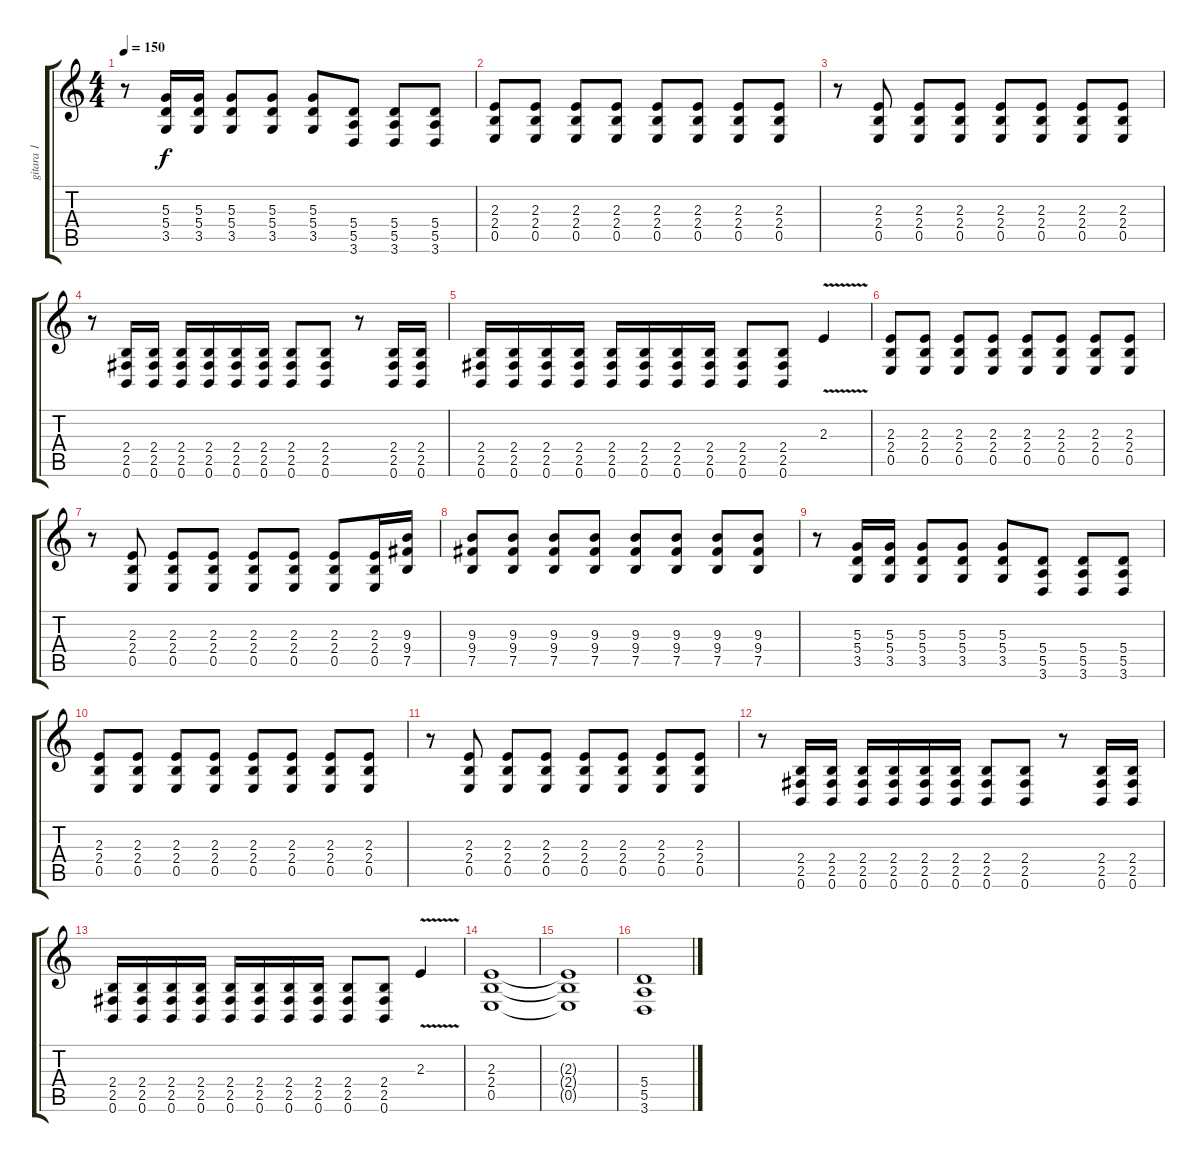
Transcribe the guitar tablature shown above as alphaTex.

\track ("gitara 1" "gitara 1") {instrument distortionguitar}
\staff {score tabs}
\tuning (B3 Gb3 D3 A2 E2 B1) {hide}
\ts (4 4)
\tempo 150
\clef g2
\ks c
r.8{dy f} (5.3 5.4 3.5).16 (5.3 5.4 3.5).16 (5.3 5.4 3.5).8 (5.3 5.4 3.5).8 (5.3 5.4 3.5).8 (5.4 5.5 3.6).8 (5.4 5.5 3.6).8 (5.4 5.5 3.6).8 |
(2.3 2.4 0.5).8 (2.3 2.4 0.5).8 (2.3 2.4 0.5).8 (2.3 2.4 0.5).8 (2.3 2.4 0.5).8 (2.3 2.4 0.5).8 (2.3 2.4 0.5).8 (2.3 2.4 0.5).8 |
r.8 (2.3 2.4 0.5).8 (2.3 2.4 0.5).8 (2.3 2.4 0.5).8 (2.3 2.4 0.5).8 (2.3 2.4 0.5).8 (2.3 2.4 0.5).8 (2.3 2.4 0.5).8 |
r.8 (2.4 2.5 0.6).16 (2.4 2.5 0.6).16 (2.4 2.5 0.6).16 (2.4 2.5 0.6).16 (2.4 2.5 0.6).16 (2.4 2.5 0.6).16 (2.4 2.5 0.6).8 (2.4 2.5 0.6).8 r.8 (2.4 2.5 0.6).16 (2.4 2.5 0.6).16 |
(2.4 2.5 0.6).16 (2.4 2.5 0.6).16 (2.4 2.5 0.6).16 (2.4 2.5 0.6).16 (2.4 2.5 0.6).16 (2.4 2.5 0.6).16 (2.4 2.5 0.6).16 (2.4 2.5 0.6).16 (2.4 2.5 0.6).8 (2.4 2.5 0.6).8 2.3{v}.4 |
(2.3 2.4 0.5).8 (2.3 2.4 0.5).8 (2.3 2.4 0.5).8 (2.3 2.4 0.5).8 (2.3 2.4 0.5).8 (2.3 2.4 0.5).8 (2.3 2.4 0.5).8 (2.3 2.4 0.5).8 |
r.8 (2.3 2.4 0.5).8 (2.3 2.4 0.5).8 (2.3 2.4 0.5).8 (2.3 2.4 0.5).8 (2.3 2.4 0.5).8 (2.3 2.4 0.5).8 (2.3 2.4 0.5).16 (9.3 9.4 7.5).16 |
(9.3 9.4 7.5).8 (9.3 9.4 7.5).8 (9.3 9.4 7.5).8 (9.3 9.4 7.5).8 (9.3 9.4 7.5).8 (9.3 9.4 7.5).8 (9.3 9.4 7.5).8 (9.3 9.4 7.5).8 |
r.8 (5.3 5.4 3.5).16 (5.3 5.4 3.5).16 (5.3 5.4 3.5).8 (5.3 5.4 3.5).8 (5.3 5.4 3.5).8 (5.4 5.5 3.6).8 (5.4 5.5 3.6).8 (5.4 5.5 3.6).8 |
(2.3 2.4 0.5).8 (2.3 2.4 0.5).8 (2.3 2.4 0.5).8 (2.3 2.4 0.5).8 (2.3 2.4 0.5).8 (2.3 2.4 0.5).8 (2.3 2.4 0.5).8 (2.3 2.4 0.5).8 |
r.8 (2.3 2.4 0.5).8 (2.3 2.4 0.5).8 (2.3 2.4 0.5).8 (2.3 2.4 0.5).8 (2.3 2.4 0.5).8 (2.3 2.4 0.5).8 (2.3 2.4 0.5).8 |
r.8 (2.4 2.5 0.6).16 (2.4 2.5 0.6).16 (2.4 2.5 0.6).16 (2.4 2.5 0.6).16 (2.4 2.5 0.6).16 (2.4 2.5 0.6).16 (2.4 2.5 0.6).8 (2.4 2.5 0.6).8 r.8 (2.4 2.5 0.6).16 (2.4 2.5 0.6).16 |
(2.4 2.5 0.6).16 (2.4 2.5 0.6).16 (2.4 2.5 0.6).16 (2.4 2.5 0.6).16 (2.4 2.5 0.6).16 (2.4 2.5 0.6).16 (2.4 2.5 0.6).16 (2.4 2.5 0.6).16 (2.4 2.5 0.6).8 (2.4 2.5 0.6).8 2.3{v}.4 |
(2.3 2.4 0.5).1 |
(2.3{t} 2.4{t} 0.5{t}).1 |
(5.4 5.5 3.6).1
